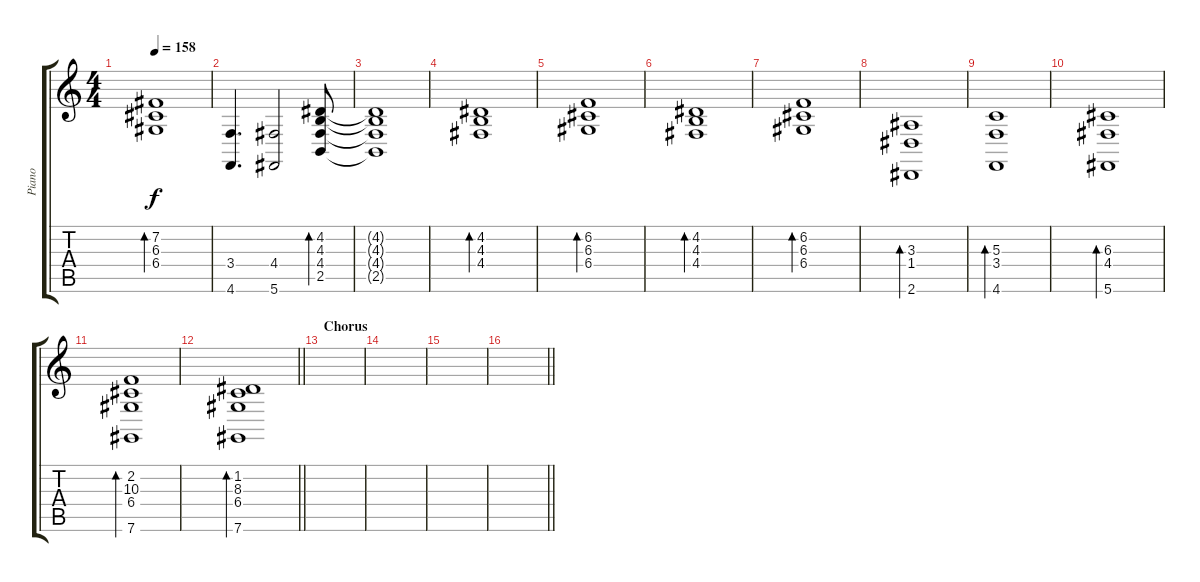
\track ("Piano" "Piano") {instrument acousticgrandpiano}
\staff {score tabs}
\tuning (E4 B3 G3 D3 A2 Db2) {hide}
\ts (4 4)
\tempo 158
\clef g2
\ks c
(7.2 6.3 6.4).1{bd 120 dy f} |
(3.4 4.6).4{d} (4.4 5.6).2 (4.2 4.3 4.4 2.5).8{bd 120} |
(4.2{t} 4.3{t} 4.4{t} 2.5{t}).1 |
(4.2 4.3 4.4).1{bd 120} |
(6.2 6.3 6.4).1{bd 120} |
(4.2 4.3 4.4).1{bd 120} |
(6.2 6.3 6.4).1{bd 120} |
(3.3 1.4 2.6).1{bd 120} |
(5.3 3.4 4.6).1{bd 120} |
(6.3 4.4 5.6).1{bd 120} |
(2.2 10.3 6.4 7.6).1{bd 120} |
\barLineRight lightlight
(1.2 8.3 6.4 7.6).1{bd 120} |
\section ("" "Chorus")
|
|
|
\barLineRight lightlight
